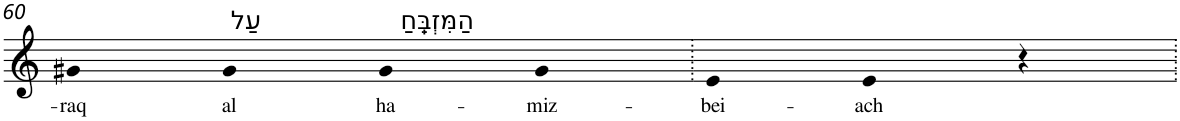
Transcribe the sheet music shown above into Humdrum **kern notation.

**kern	**text
*part1	*part1
*staff1	*staff1
*I"Piano	*
*I'Pno	*
!!LO:PB:g=z
*clefG2	*
*k[]	*
=60	=60
!	!LO:LY:b
4g#X	-raq
!LO:TX:a:t=עַל	!
!	!LO:LY:b
4g#	al
!LO:TX:a:t=הַמִּזְבֵּֽחַ	!
!	!LO:LY:b
4g#	ha-
!	!LO:LY:b
4g#	-miz-
=61.	=61.
!	!LO:LY:b
4e	-bei-
!	!LO:LY:b
4e	-ach
4r	.
=.	=.
*-	*-
